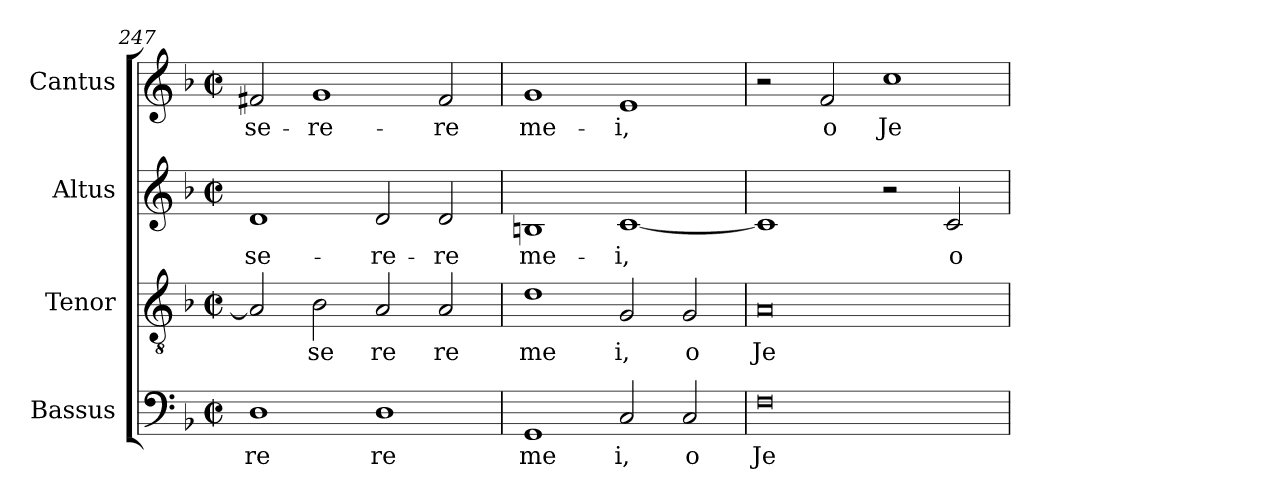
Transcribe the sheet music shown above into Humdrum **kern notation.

**kern	**text	**kern	**text	**kern	**text	**kern	**text
*part4	*part4	*part3	*part3	*part2	*part2	*part1	*part1
*staff4	*staff4	*staff3	*staff3	*staff2	*staff2	*staff1	*staff1
*I"Bassus	*	*I"Tenor	*	*I"Altus	*	*I"Cantus	*
*I'Bassus	*	*I'Tenor	*	*I'Altus	*	*I'Cantus	*
*clefF4	*	*clefGv2	*	*clefG2	*	*clefG2	*
*k[b-]	*	*k[b-]	*	*k[b-]	*	*k[b-]	*
*F:	*	*F:	*	*F:	*	*F:	*
*M2/2	*	*M2/2	*	*M2/2	*	*M2/2	*
*met(c|)	*	*met(c|)	*	*met(c|)	*	*met(c|)	*
=247	=247	=247	=247	=247	=247	=247	=247
!	!LO:LY:b:cj	!	!LO:LY:b:cj	!	!LO:LY:b:cj	!	!LO:LY:b:cj
1D	re	2A/]	.	1d	-se-	2f#X/	-se-
!	!	!	!LO:LY:b:cj	!	!	!	!LO:LY:b:cj
.	.	2B-\	se	.	.	1g	-re-
!	!LO:LY:b:cj	!	!LO:LY:b:cj	!	!LO:LY:b:cj	!	!
1D	re	2A/	re	2d/	-re-	.	.
!	!	!	!LO:LY:b:cj	!	!LO:LY:b:cj	!	!LO:LY:b:cj
.	.	2A/	re	2d/	-re	2f#/	-re
=248	=248	=248	=248	=248	=248	=248	=248
!	!LO:LY:b:cj	!	!LO:LY:b:cj	!	!LO:LY:b:cj	!	!LO:LY:b:cj
1GG	me	1d	me	1Bn	me-	1g	me-
!	!LO:LY:b:cj	!	!LO:LY:b:cj	!	!LO:LY:b:cj	!	!LO:LY:b:cj
2C/	i,	2G/	i,	[<1c	-i,	1e	-i,
!	!LO:LY:b:cj	!	!LO:LY:b:cj	!	!	!	!
2C/	o	2G/	o	.	.	.	.
=249	=249	=249	=249	=249	=249	=249	=249
!	!LO:LY:b:cj	!	!LO:LY:b:cj	!	!LO:LY:b:cj	!	!
0F	Je	0A	Je	1c]	.	2r	.
!	!	!	!	!	!	!	!LO:LY:b:cj
.	.	.	.	.	.	2f/	o
!	!	!	!	!	!	!	!LO:LY:b:cj
.	.	.	.	2r	.	1cc	Je-
!	!	!	!	!	!LO:LY:b:cj	!	!
.	.	.	.	2c/	o	.	.
=	=	=	=	=	=	=	=
*-	*-	*-	*-	*-	*-	*-	*-
